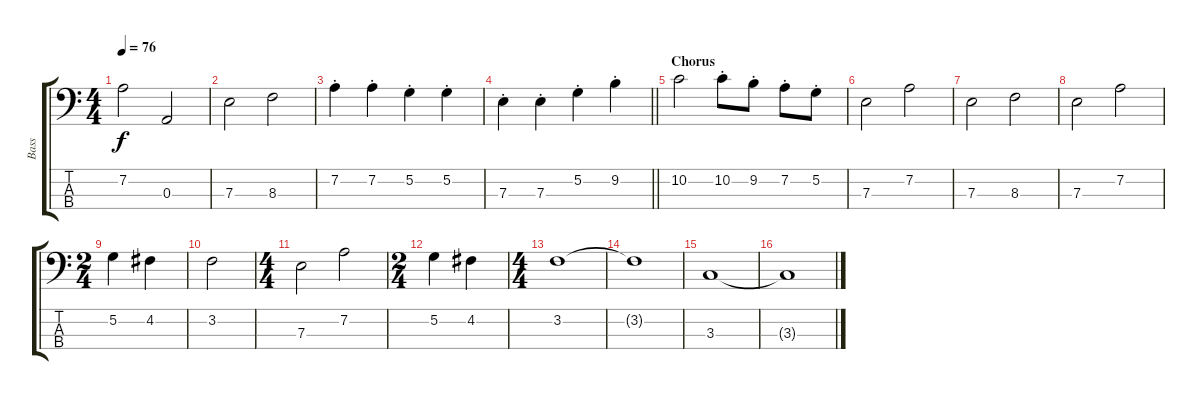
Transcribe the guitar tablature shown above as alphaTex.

\track ("Bass" "Bass") {instrument electricbassfinger}
\staff {score tabs}
\tuning (G2 D2 A1 E1) {hide}
\ts (4 4)
\tempo 76
\clef f4
\ks c
7.2.2{dy f} 0.3.2 |
7.3.2 8.3.2 |
7.2{st}.4 7.2{st}.4 5.2{st}.4 5.2{st}.4 |
\barLineRight lightlight
7.3{st}.4 7.3{st}.4 5.2{st}.4 9.2{st}.4 |
\section ("" "Chorus")
10.2.2 10.2{st}.8 9.2{st}.8 7.2{st}.8 5.2{st}.8 |
7.3.2 7.2.2 |
7.3.2 8.3.2 |
7.3.2 7.2.2 |
\ts (2 4)
5.2.4 4.2.4 |
3.2.2 |
\ts (4 4)
7.3.2 7.2.2 |
\ts (2 4)
5.2.4 4.2.4 |
\ts (4 4)
3.2.1 |
3.2{t}.1 |
3.3.1 |
3.3{t}.1
